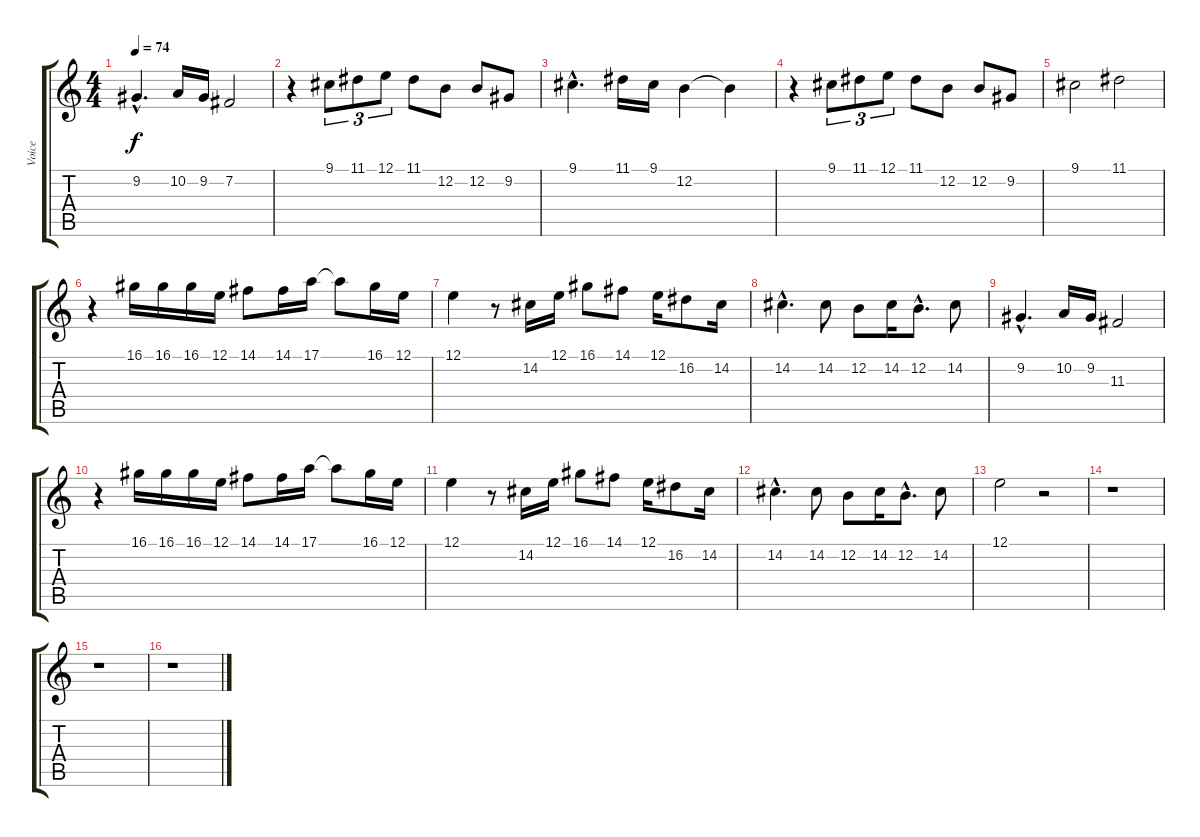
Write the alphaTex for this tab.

\track ("Voice" "Voice") {instrument panflute}
\staff {score tabs}
\tuning (E4 B3 G3 D3 A2 E2) {hide}
\ts (4 4)
\tempo 74
\clef g2
\ks c
9.2{hac}.4{d dy f} 10.2.16 9.2.16 7.2.2 |
r.4 9.1.8{tu (3 2)} 11.1.8{tu (3 2)} 12.1.8{tu (3 2)} 11.1.8 12.2.8 12.2.8 9.2.8 |
9.1{hac}.4{d} 11.1.16 9.1.16 12.2.4 12.2{t}.4 |
r.4 9.1.8{tu (3 2)} 11.1.8{tu (3 2)} 12.1.8{tu (3 2)} 11.1.8 12.2.8 12.2.8 9.2.8 |
9.1.2 11.1.2 |
r.4 16.1.16 16.1.16 16.1.16 12.1.16 14.1.8 14.1.16 17.1.16 17.1{t}.8 16.1.16 12.1.16 |
12.1.4 r.8 14.2.16 12.1.16 16.1.8 14.1.8 12.1.16 16.2.8 14.2.16 |
14.2{hac}.4{d} 14.2.8 12.2.8 14.2.16 12.2{hac}.8{d} 14.2.8 |
9.2{hac}.4{d} 10.2.16 9.2.16 11.3.2 |
r.4 16.1.16 16.1.16 16.1.16 12.1.16 14.1.8 14.1.16 17.1.16 17.1{t}.8 16.1.16 12.1.16 |
12.1.4 r.8 14.2.16 12.1.16 16.1.8 14.1.8 12.1.16 16.2.8 14.2.16 |
14.2{hac}.4{d} 14.2.8 12.2.8 14.2.16 12.2{hac}.8{d} 14.2.8 |
12.1.2 r.2 |
r.1 |
r.1 |
r.1
